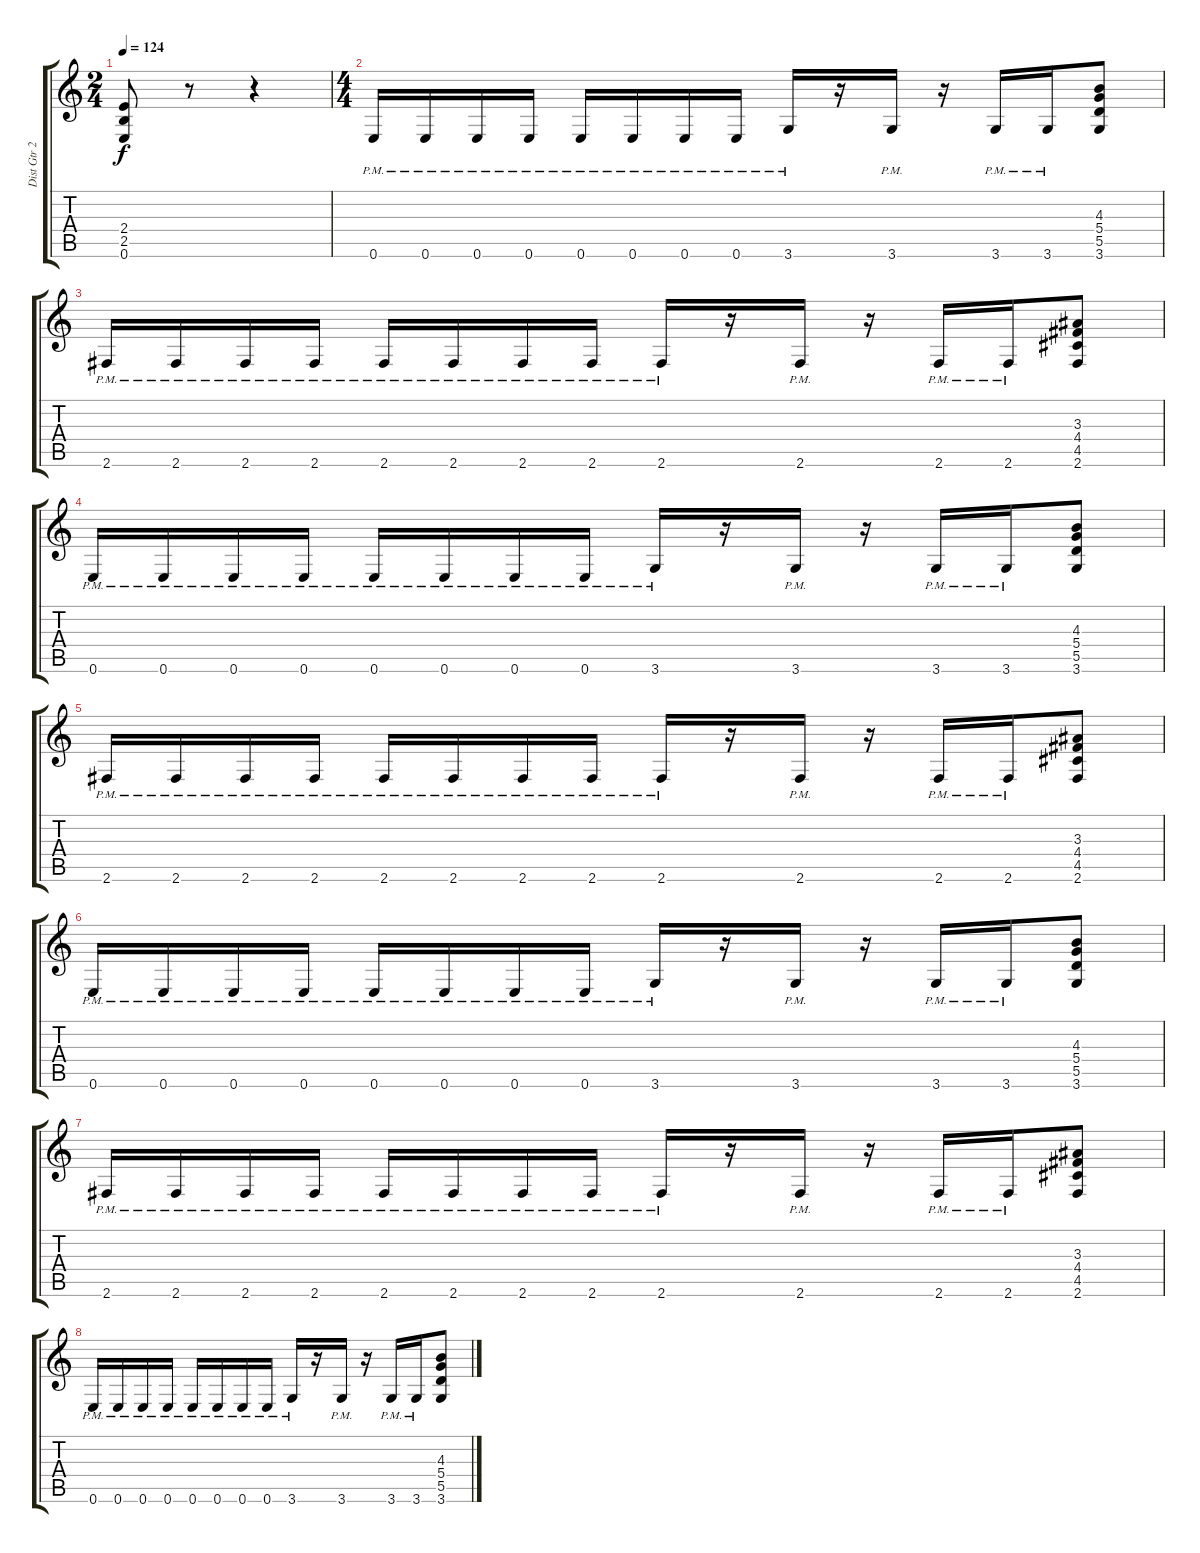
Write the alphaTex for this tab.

\track ("Dist Gtr 2" "Dist Gtr 2") {instrument distortionguitar}
\staff {score tabs}
\tuning (E4 B3 G3 D3 A2 E2) {hide}
\ts (2 4)
\tempo 124
\clef g2
\ks c
(2.4 2.5 0.6).8{dy f} r.8 r.4 |
\ts (4 4)
0.6{pm}.16 0.6{pm}.16 0.6{pm}.16 0.6{pm}.16 0.6{pm}.16 0.6{pm}.16 0.6{pm}.16 0.6{pm}.16 3.6{pm}.16 r.16 3.6{pm}.16 r.16 3.6{pm}.16 3.6{pm}.16 (4.3 5.4 5.5 3.6).8 |
2.6{pm}.16 2.6{pm}.16 2.6{pm}.16 2.6{pm}.16 2.6{pm}.16 2.6{pm}.16 2.6{pm}.16 2.6{pm}.16 2.6{pm}.16 r.16 2.6{pm}.16 r.16 2.6{pm}.16 2.6{pm}.16 (3.3 4.4 4.5 2.6).8 |
0.6{pm}.16 0.6{pm}.16 0.6{pm}.16 0.6{pm}.16 0.6{pm}.16 0.6{pm}.16 0.6{pm}.16 0.6{pm}.16 3.6{pm}.16 r.16 3.6{pm}.16 r.16 3.6{pm}.16 3.6{pm}.16 (4.3 5.4 5.5 3.6).8 |
2.6{pm}.16 2.6{pm}.16 2.6{pm}.16 2.6{pm}.16 2.6{pm}.16 2.6{pm}.16 2.6{pm}.16 2.6{pm}.16 2.6{pm}.16 r.16 2.6{pm}.16 r.16 2.6{pm}.16 2.6{pm}.16 (3.3 4.4 4.5 2.6).8 |
0.6{pm}.16 0.6{pm}.16 0.6{pm}.16 0.6{pm}.16 0.6{pm}.16 0.6{pm}.16 0.6{pm}.16 0.6{pm}.16 3.6{pm}.16 r.16 3.6{pm}.16 r.16 3.6{pm}.16 3.6{pm}.16 (4.3 5.4 5.5 3.6).8 |
2.6{pm}.16 2.6{pm}.16 2.6{pm}.16 2.6{pm}.16 2.6{pm}.16 2.6{pm}.16 2.6{pm}.16 2.6{pm}.16 2.6{pm}.16 r.16 2.6{pm}.16 r.16 2.6{pm}.16 2.6{pm}.16 (3.3 4.4 4.5 2.6).8 |
0.6{pm}.16 0.6{pm}.16 0.6{pm}.16 0.6{pm}.16 0.6{pm}.16 0.6{pm}.16 0.6{pm}.16 0.6{pm}.16 3.6{pm}.16 r.16 3.6{pm}.16 r.16 3.6{pm}.16 3.6{pm}.16 (4.3 5.4 5.5 3.6).8
